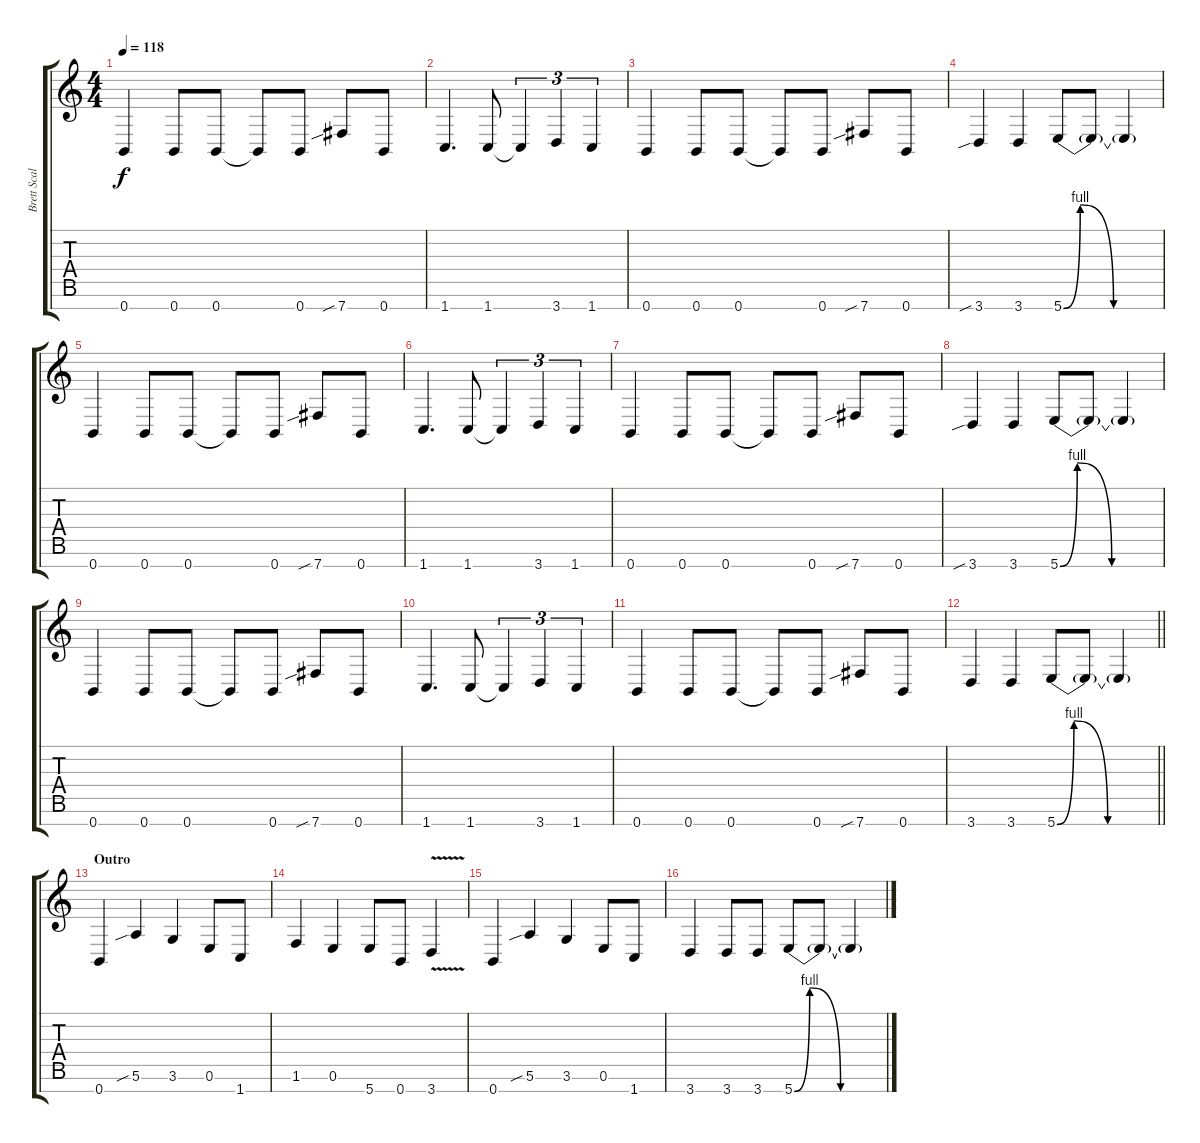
\track ("Brett Scallions (Rhythm Guitar)" "Brett Scal") {instrument distortionguitar}
\staff {score tabs}
\tuning (E4 B3 G3 D3 A2 E2 B1) {hide}
\ts (4 4)
\tempo 118
\clef g2
\ks c
0.7.4{dy f} 0.7.8 0.7.8 0.7{t}.8 0.7.8 7.7{sib}.8 0.7.8 |
1.7.4{d} 1.7.8 1.7{t}.4{tu (3 2)} 3.7.4{tu (3 2)} 1.7.4{tu (3 2)} |
0.7.4 0.7.8 0.7.8 0.7{t}.8 0.7.8 7.7{sib}.8 0.7.8 |
3.7{sib}.4 3.7.4 5.7{be (custom 0 0 10 4 30 0 60 0)}.8 5.7{t}.8 5.7{t}.4 |
0.7.4 0.7.8 0.7.8 0.7{t}.8 0.7.8 7.7{sib}.8 0.7.8 |
1.7.4{d} 1.7.8 1.7{t}.4{tu (3 2)} 3.7.4{tu (3 2)} 1.7.4{tu (3 2)} |
0.7.4 0.7.8 0.7.8 0.7{t}.8 0.7.8 7.7{sib}.8 0.7.8 |
3.7{sib}.4 3.7.4 5.7{be (custom 0 0 10 4 30 0 60 0)}.8 5.7{t}.8 5.7{t}.4 |
0.7.4 0.7.8 0.7.8 0.7{t}.8 0.7.8 7.7{sib}.8 0.7.8 |
1.7.4{d} 1.7.8 1.7{t}.4{tu (3 2)} 3.7.4{tu (3 2)} 1.7.4{tu (3 2)} |
0.7.4 0.7.8 0.7.8 0.7{t}.8 0.7.8 7.7{sib}.8 0.7.8 |
\barLineRight lightlight
3.7.4 3.7.4 5.7{be (custom 0 0 10 4 30 0 60 0)}.8 5.7{t}.8 5.7{t}.4 |
\section ("" "Outro")
0.7.4 5.6{sib}.4 3.6.4 0.6.8 1.7.8 |
1.6.4 0.6.4 5.7.8 0.7.8 3.7{v}.4 |
0.7.4 5.6{sib}.4 3.6.4 0.6.8 1.7.8 |
3.7.4 3.7.8 3.7.8 5.7{be (custom 0 0 10 4 30 0 60 0)}.8 5.7{t}.8 5.7{t}.4
